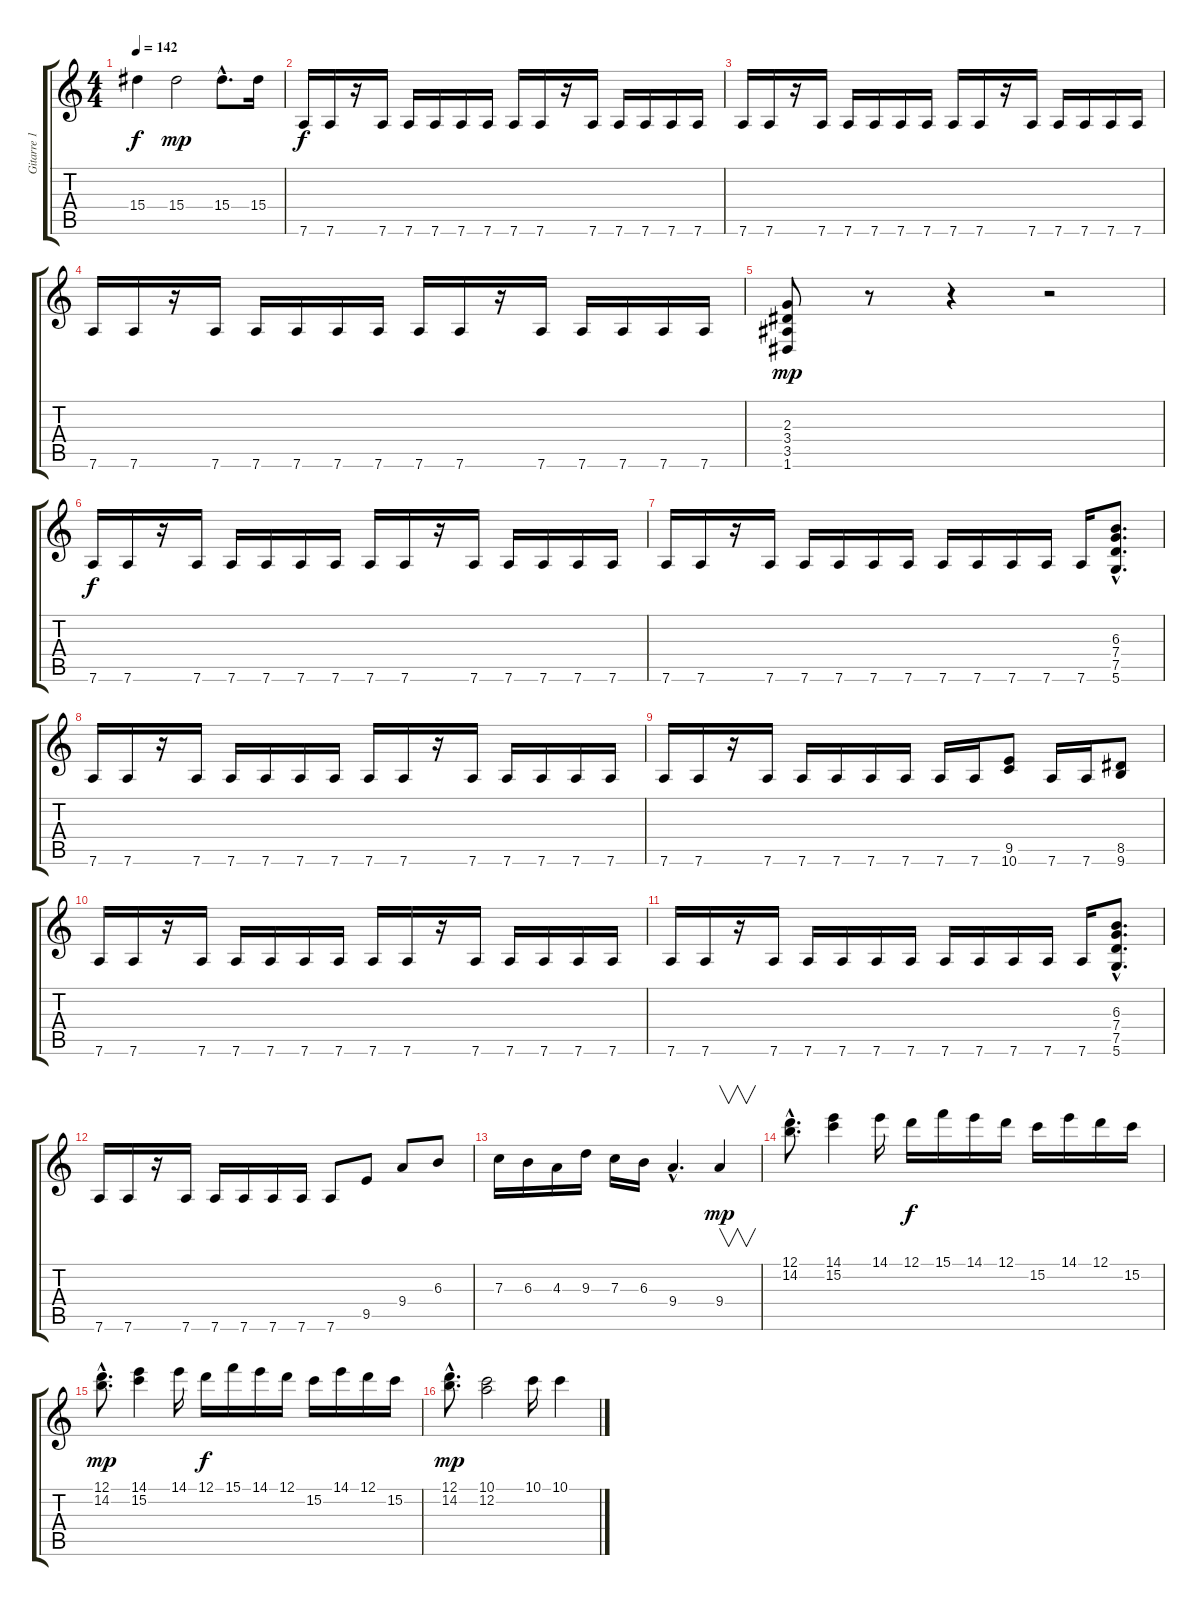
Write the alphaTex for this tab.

\track ("Gitarre 1" "Gitarre 1") {instrument overdrivenguitar}
\staff {score tabs}
\tuning (D4 A3 F3 C3 G2 D2) {hide}
\ts (4 4)
\tempo 142
\clef g2
\ks c
15.4.4{dy f} 15.4.2{dy mp} 15.4{hac}.8{d} 15.4.16 |
7.6.16{dy f} 7.6.16 r.16 7.6.16 7.6.16 7.6.16 7.6.16 7.6.16 7.6.16 7.6.16 r.16 7.6.16 7.6.16 7.6.16 7.6.16 7.6.16 |
7.6.16 7.6.16 r.16 7.6.16 7.6.16 7.6.16 7.6.16 7.6.16 7.6.16 7.6.16 r.16 7.6.16 7.6.16 7.6.16 7.6.16 7.6.16 |
7.6.16 7.6.16 r.16 7.6.16 7.6.16 7.6.16 7.6.16 7.6.16 7.6.16 7.6.16 r.16 7.6.16 7.6.16 7.6.16 7.6.16 7.6.16 |
(2.3 3.4 3.5 1.6).8{dy mp} r.8 r.4 r.2 |
7.6.16{dy f} 7.6.16 r.16 7.6.16 7.6.16 7.6.16 7.6.16 7.6.16 7.6.16 7.6.16 r.16 7.6.16 7.6.16 7.6.16 7.6.16 7.6.16 |
7.6.16 7.6.16 r.16 7.6.16 7.6.16 7.6.16 7.6.16 7.6.16 7.6.16 7.6.16 7.6.16 7.6.16 7.6.16 (6.3{hac} 7.4{hac} 7.5{hac} 5.6{hac}).8{d} |
7.6.16 7.6.16 r.16 7.6.16 7.6.16 7.6.16 7.6.16 7.6.16 7.6.16 7.6.16 r.16 7.6.16 7.6.16 7.6.16 7.6.16 7.6.16 |
7.6.16 7.6.16 r.16 7.6.16 7.6.16 7.6.16 7.6.16 7.6.16 7.6.16 7.6.16 (9.5 10.6).8 7.6.16 7.6.16 (8.5 9.6).8 |
7.6.16 7.6.16 r.16 7.6.16 7.6.16 7.6.16 7.6.16 7.6.16 7.6.16 7.6.16 r.16 7.6.16 7.6.16 7.6.16 7.6.16 7.6.16 |
7.6.16 7.6.16 r.16 7.6.16 7.6.16 7.6.16 7.6.16 7.6.16 7.6.16 7.6.16 7.6.16 7.6.16 7.6.16 (6.3{hac} 7.4{hac} 7.5{hac} 5.6{hac}).8{d} |
7.6.16 7.6.16 r.16 7.6.16 7.6.16 7.6.16 7.6.16 7.6.16 7.6.8 9.5.8 9.4.8 6.3.8 |
7.3.16 6.3.16 4.3.16 9.3.16 7.3.16 6.3.16 9.4{hac}.4{d} 9.4.4{v dy mp} |
(12.1{hac} 14.2{hac}).8{d} (14.1 15.2).4 14.1.16 12.1.16{dy f} 15.1.16 14.1.16 12.1.16 15.2.16 14.1.16 12.1.16 15.2.16 |
(12.1{hac} 14.2{hac}).8{d dy mp} (14.1 15.2).4 14.1.16 12.1.16{dy f} 15.1.16 14.1.16 12.1.16 15.2.16 14.1.16 12.1.16 15.2.16 |
(12.1{hac} 14.2{hac}).8{d dy mp} (10.1 12.2).2 10.1.16 10.1.4
